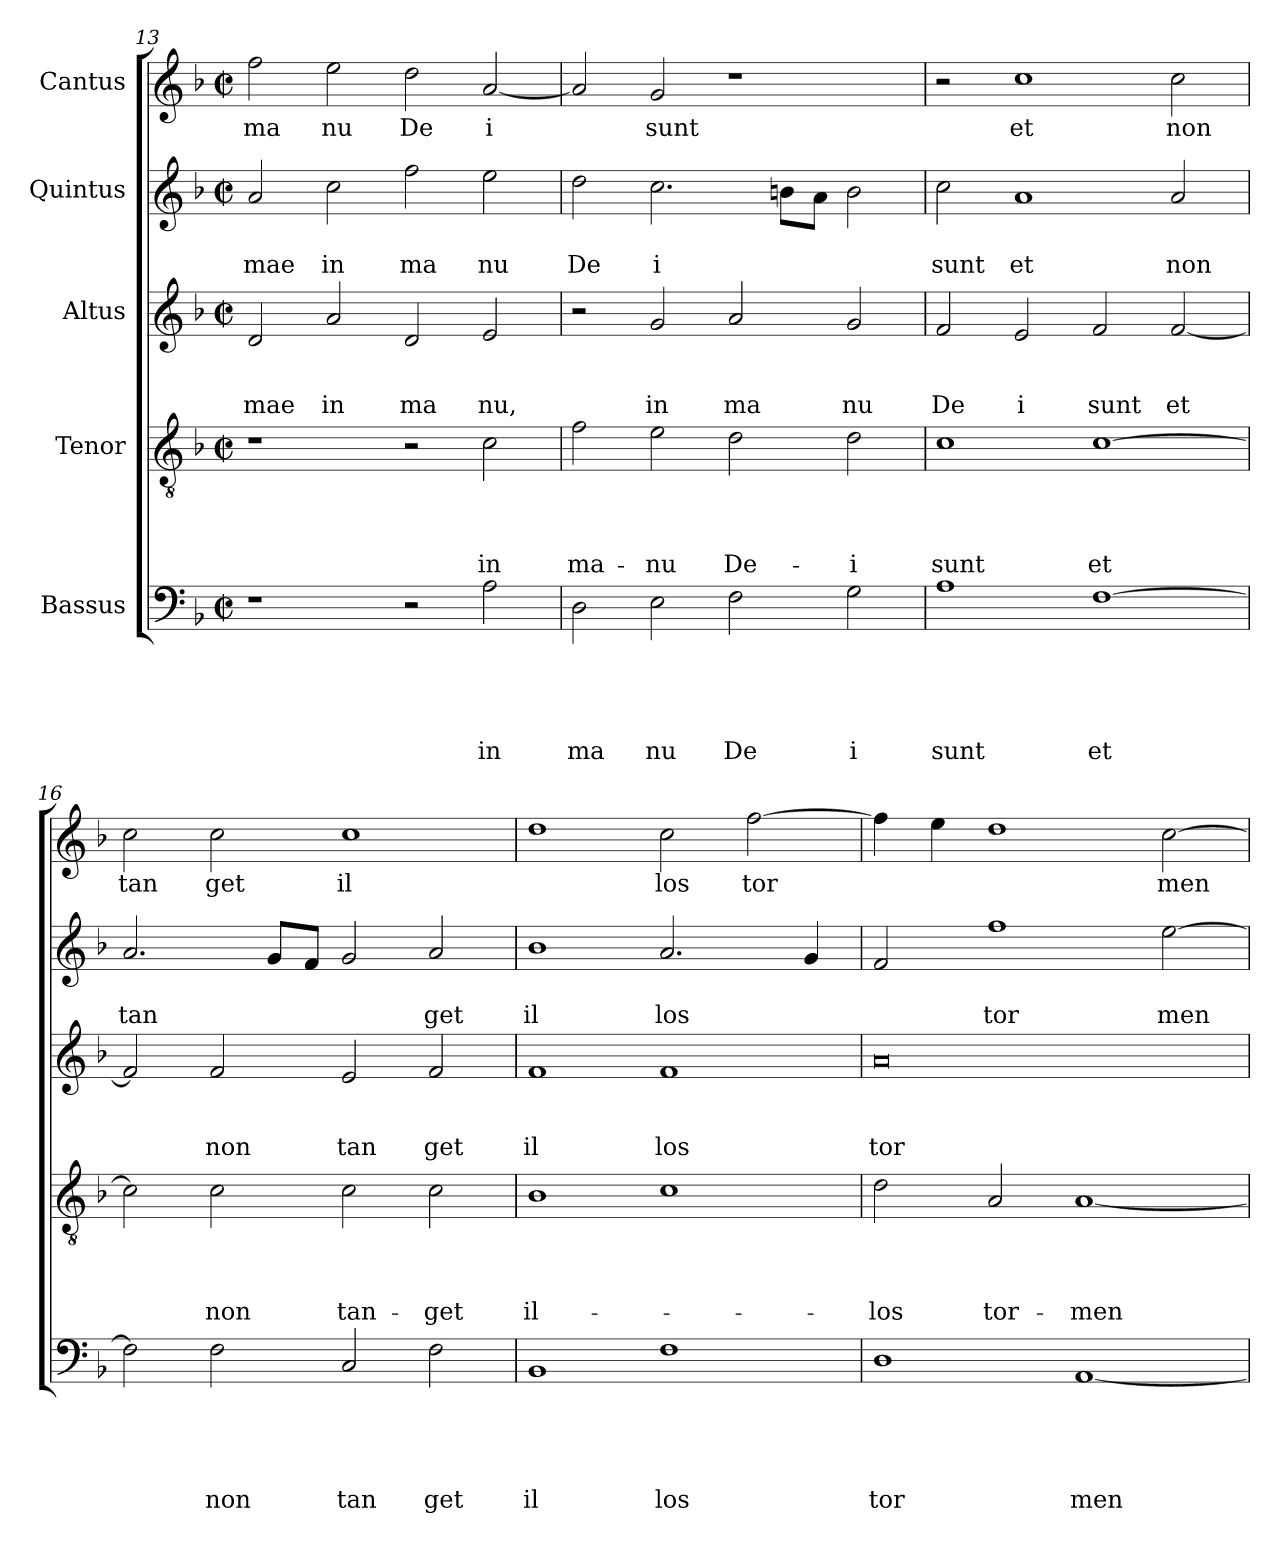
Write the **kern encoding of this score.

**kern	**text	**text	**text	**text	**text	**kern	**text	**text	**text	**text	**kern	**text	**text	**text	**kern	**text	**text	**kern	**text
*part5	*part5	*part5	*part5	*part5	*part5	*part4	*part4	*part4	*part4	*part4	*part3	*part3	*part3	*part3	*part2	*part2	*part2	*part1	*part1
*staff5	*staff5	*staff5	*staff5	*staff5	*staff5	*staff4	*staff4	*staff4	*staff4	*staff4	*staff3	*staff3	*staff3	*staff3	*staff2	*staff2	*staff2	*staff1	*staff1
*I"Bassus	*	*	*	*	*	*I"Tenor	*	*	*	*	*I"Altus	*	*	*	*I"Quintus	*	*	*I"Cantus	*
*clefF4	*	*	*	*	*	*clefGv2	*	*	*	*	*clefG2	*	*	*	*clefG2	*	*	*clefG2	*
*k[b-]	*	*	*	*	*	*k[b-]	*	*	*	*	*k[b-]	*	*	*	*k[b-]	*	*	*k[b-]	*
*F:	*	*	*	*	*	*F:	*	*	*	*	*F:	*	*	*	*F:	*	*	*F:	*
*M2/2	*	*	*	*	*	*M2/2	*	*	*	*	*M2/2	*	*	*	*M2/2	*	*	*M2/2	*
*met(c|)	*	*	*	*	*	*met(c|)	*	*	*	*	*met(c|)	*	*	*	*met(c|)	*	*	*met(c|)	*
=13	=13	=13	=13	=13	=13	=13	=13	=13	=13	=13	=13	=13	=13	=13	=13	=13	=13	=13	=13
!	!	!	!	!	!	!	!	!	!	!	!	!	!	!LO:LY:b	!	!	!LO:LY:b	!	!LO:LY:b
1r	.	.	.	.	.	1r	.	.	.	.	2d/	.	.	mae	2a/	.	mae	2ff\	ma
!	!	!	!	!	!	!	!	!	!	!	!	!	!	!LO:LY:b	!	!	!LO:LY:b	!	!LO:LY:b
.	.	.	.	.	.	.	.	.	.	.	2a/	.	.	in	2cc\	.	in	2ee\	nu
!	!	!	!	!	!	!	!	!	!	!	!	!	!	!LO:LY:b	!	!	!LO:LY:b	!	!LO:LY:b
2r	.	.	.	.	.	2r	.	.	.	.	2d/	.	.	ma	2ff\	.	ma	2dd\	De
!	!	!	!	!	!LO:LY:b	!	!	!	!	!LO:LY:b	!	!	!	!LO:LY:b	!	!	!LO:LY:b	!	!LO:LY:b:rj
2A\	.	.	.	.	in	2c\	.	.	.	in	2e/	.	.	nu,	2ee\	.	nu	[<2a/	i
=14	=14	=14	=14	=14	=14	=14	=14	=14	=14	=14	=14	=14	=14	=14	=14	=14	=14	=14	=14
!	!	!	!	!	!LO:LY:b	!	!	!	!	!LO:LY:b	!	!	!	!	!	!	!LO:LY:b	!	!
2D\	.	.	.	.	ma	2f\	.	.	.	ma-	2r	.	.	.	2dd\	.	De	2a/]	.
!	!	!	!	!	!LO:LY:b	!	!	!	!	!LO:LY:b	!	!	!	!LO:LY:b	!	!	!LO:LY:b:rj	!	!LO:LY:b
2E\	.	.	.	.	nu	2e\	.	.	.	-nu	2g/	.	.	in	2.cc\	.	i	2g/	sunt
!	!	!	!	!	!LO:LY:b	!	!	!	!	!LO:LY:b	!	!	!	!LO:LY:b	!	!	!	!	!
2F\	.	.	.	.	De	2d\	.	.	.	De-	2a/	.	.	ma	.	.	.	1r	.
.	.	.	.	.	.	.	.	.	.	.	.	.	.	.	8b\L	.	.	.	.
.	.	.	.	.	.	.	.	.	.	.	.	.	.	.	8a\J	.	.	.	.
!	!	!	!	!	!LO:LY:b	!	!	!	!	!LO:LY:b	!	!	!	!LO:LY:b	!	!	!	!	!
2G\	.	.	.	.	i	2d\	.	.	.	-i	2g/	.	.	nu	2b\	.	.	.	.
=15	=15	=15	=15	=15	=15	=15	=15	=15	=15	=15	=15	=15	=15	=15	=15	=15	=15	=15	=15
!	!	!	!	!	!LO:LY:b	!	!	!	!	!LO:LY:b	!	!	!	!LO:LY:b	!	!	!LO:LY:b	!	!
1A	.	.	.	.	sunt	1c	.	.	.	sunt	2f/	.	.	De	2cc\	.	sunt	2r	.
!	!	!	!	!	!	!	!	!	!	!	!	!	!	!LO:LY:b	!	!	!LO:LY:b	!	!LO:LY:b
.	.	.	.	.	.	.	.	.	.	.	2e/	.	.	i	1a	.	et	1cc	et
!	!	!	!	!	!LO:LY:b	!	!	!	!	!LO:LY:b	!	!	!	!LO:LY:b	!	!	!	!	!
[>1F	.	.	.	.	et	[>1c	.	.	.	et	2f/	.	.	sunt	.	.	.	.	.
!	!	!	!	!	!	!	!	!	!	!	!	!	!	!LO:LY:b	!	!	!LO:LY:b	!	!LO:LY:b
.	.	.	.	.	.	.	.	.	.	.	[>2f/	.	.	et	2a/	.	non	2cc\	non
!!LO:PB:g=z
=16	=16	=16	=16	=16	=16	=16	=16	=16	=16	=16	=16	=16	=16	=16	=16	=16	=16	=16	=16
!	!	!	!	!	!	!	!	!	!	!	!	!	!	!	!	!	!LO:LY:b	!	!LO:LY:b
2F\]	.	.	.	.	.	2c\]	.	.	.	.	2f/]	.	.	.	2.a/	.	tan	2cc\	tan
!	!	!	!	!	!LO:LY:b	!	!	!	!	!LO:LY:b	!	!	!	!LO:LY:b	!	!	!	!	!LO:LY:b
2F\	.	.	.	.	non	2c\	.	.	.	non	2f/	.	.	non	.	.	.	2cc\	get
.	.	.	.	.	.	.	.	.	.	.	.	.	.	.	8g/L	.	.	.	.
.	.	.	.	.	.	.	.	.	.	.	.	.	.	.	8f/J	.	.	.	.
!	!	!	!	!	!LO:LY:b	!	!	!	!	!LO:LY:b	!	!	!	!LO:LY:b	!	!	!	!	!LO:LY:b
2C/	.	.	.	.	tan	2c\	.	.	.	tan-	2e/	.	.	tan	2g/	.	.	1cc	il
!	!	!	!	!	!LO:LY:b	!	!	!	!	!LO:LY:b	!	!	!	!LO:LY:b	!	!	!LO:LY:b	!	!
2F\	.	.	.	.	get	2c\	.	.	.	-get	2f/	.	.	get	2a/	.	get	.	.
=17	=17	=17	=17	=17	=17	=17	=17	=17	=17	=17	=17	=17	=17	=17	=17	=17	=17	=17	=17
!	!	!	!	!	!LO:LY:b	!	!	!	!	!LO:LY:b	!	!	!	!LO:LY:b	!	!	!LO:LY:b	!	!
1BB-	.	.	.	.	il	1B-	.	.	.	il-	1f	.	.	il	1b-	.	il	1dd	.
!	!	!	!	!	!LO:LY:b	!	!	!	!	!	!	!	!	!LO:LY:b	!	!	!LO:LY:b	!	!LO:LY:b
1F	.	.	.	.	los	1c	.	.	.	.	1f	.	.	los	2.a/	.	los	2cc\	los
!	!	!	!	!	!	!	!	!	!	!	!	!	!	!	!	!	!	!	!LO:LY:b
.	.	.	.	.	.	.	.	.	.	.	.	.	.	.	.	.	.	[>2ff\	tor
.	.	.	.	.	.	.	.	.	.	.	.	.	.	.	4g/	.	.	.	.
=18	=18	=18	=18	=18	=18	=18	=18	=18	=18	=18	=18	=18	=18	=18	=18	=18	=18	=18	=18
!	!	!	!	!	!LO:LY:b	!	!	!	!	!LO:LY:b	!	!	!	!LO:LY:b	!	!	!	!	!
1D	.	.	.	.	tor	2d\	.	.	.	-los	0a	.	.	tor	2f/	.	.	4ff\]	.
.	.	.	.	.	.	.	.	.	.	.	.	.	.	.	.	.	.	4ee\	.
!	!	!	!	!	!	!	!	!	!	!LO:LY:b	!	!	!	!	!	!	!LO:LY:b	!	!
.	.	.	.	.	.	2A/	.	.	.	tor-	.	.	.	.	1ff	.	tor	1dd	.
!	!	!	!	!	!LO:LY:b	!	!	!	!	!LO:LY:b	!	!	!	!	!	!	!	!	!
[<1AA	.	.	.	.	men	[<1A	.	.	.	-men-	.	.	.	.	.	.	.	.	.
!	!	!	!	!	!	!	!	!	!	!	!	!	!	!	!	!	!LO:LY:b	!	!LO:LY:b
.	.	.	.	.	.	.	.	.	.	.	.	.	.	.	[>2ee\	.	men	[>2cc\	men
=	=	=	=	=	=	=	=	=	=	=	=	=	=	=	=	=	=	=	=
*-	*-	*-	*-	*-	*-	*-	*-	*-	*-	*-	*-	*-	*-	*-	*-	*-	*-	*-	*-
